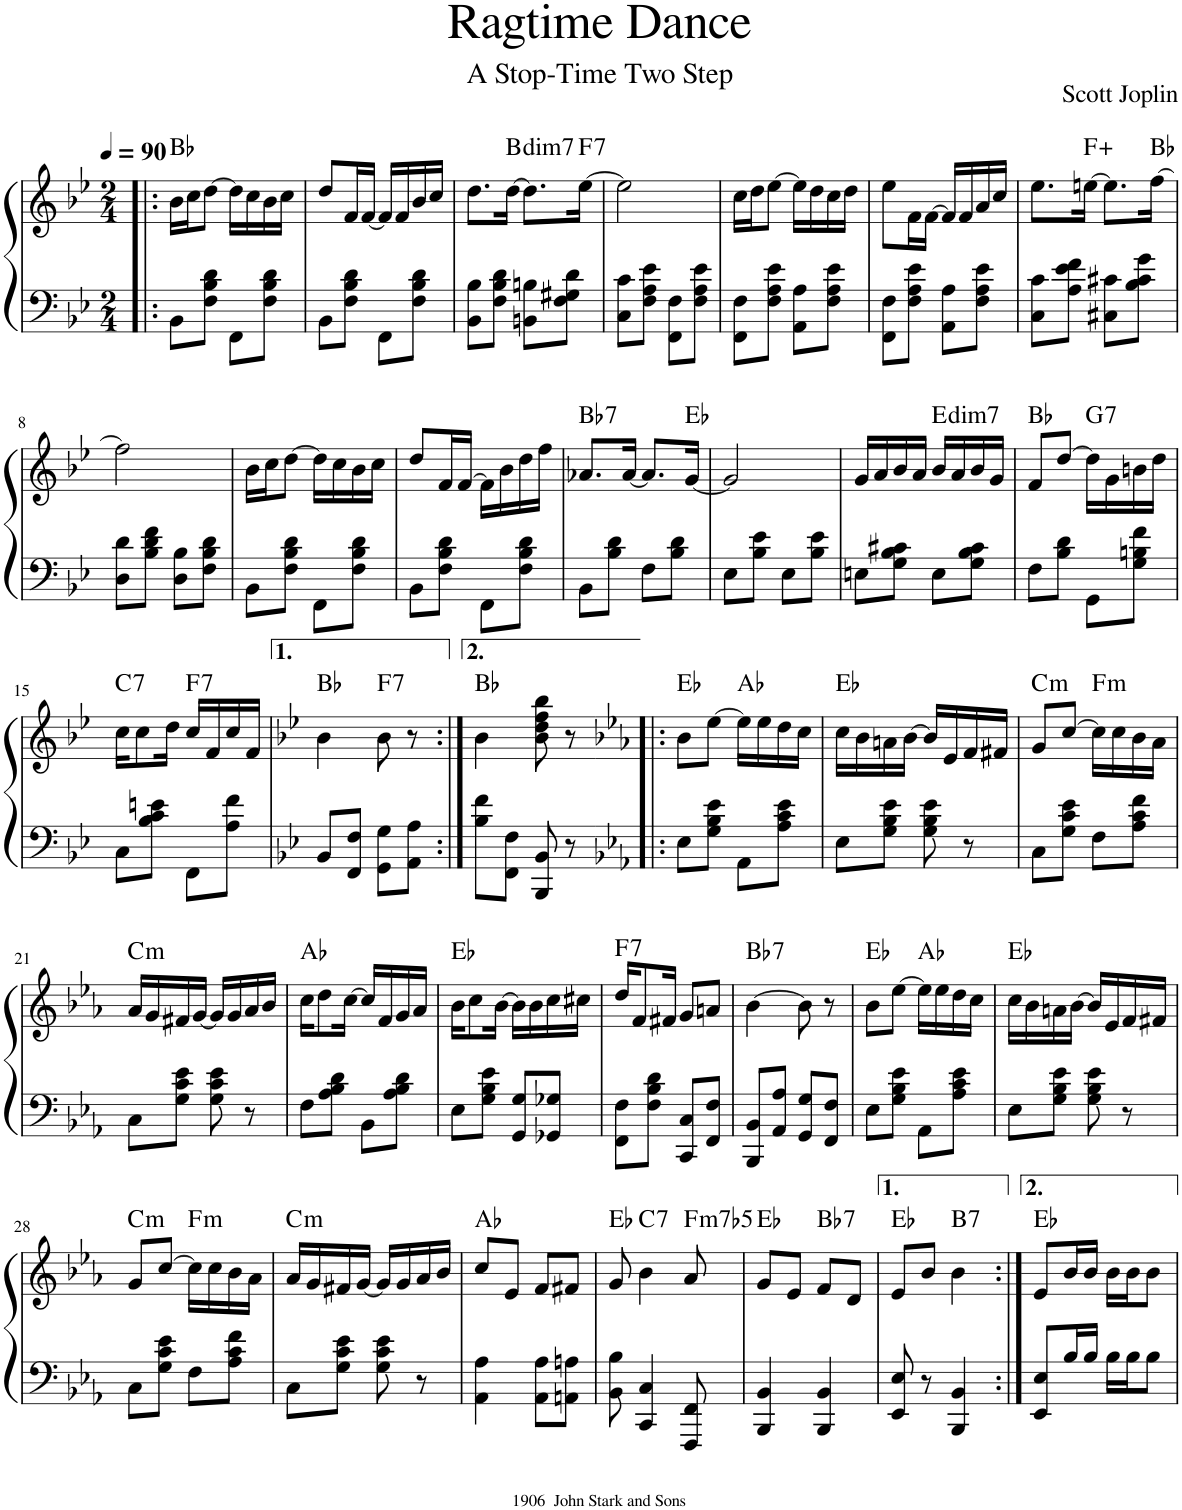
**kern	**kern	**harte
*part1	*part1	*part1
*staff2	*staff1	*
*I"Piano	*	*
*I'Pno.	*	*
*clefF4	*clefG2	*
*k[b-e-]	*k[b-e-]	*
*M2/4	*M2/4	*
*MM90	*MM90	*
=1!|:	=1!|:	=1!|:
8BB-\L	16b-\LL	Bb:maj
.	16cc\J	.
8F\ 8B-\ 8d\J	[8dd\J	.
8FF\L	16dd\LL]	.
.	16cc\	.
8F\ 8B-\ 8d\J	16b-\	.
.	16cc\JJ	.
=2	=2	=2
8BB-\L	8dd/L	.
8F\ 8B-\ 8d\J	16f/L	.
.	[16f/JJ	.
8FF\L	16f/LL]	.
.	16f/	.
8F\ 8B-\ 8d\J	16b-/	.
.	16cc/JJ	.
=3	=3	=3
8BB-\ 8B-\L	8.dd\L	.
8F\ 8B-\ 8d\J	.	.
!	!	!LO:H:kt=dim7
.	[16dd\Jk	B:dim7
8BBn\ 8Bn\L	8.dd\L]	.
8F\ 8G#X\ 8d\J	.	.
!	!	!LO:H:kt=7
.	[16ee-\Jk	F:7
=4	=4	=4
8C\ 8c\L	2ee-\]	.
8F\ 8A\ 8e-\J	.	.
8FF\ 8F\L	.	.
8F\ 8A\ 8e-\J	.	.
=5	=5	=5
8FF\ 8F\L	16cc\LL	.
.	16dd\J	.
8F\ 8A\ 8e-\J	[8ee-\J	.
8AA\ 8A\L	16ee-\LL]	.
.	16dd\	.
8F\ 8A\ 8e-\J	16cc\	.
.	16dd\JJ	.
=6	=6	=6
8FF\ 8F\L	8ee-\L	.
8F\ 8A\ 8e-\J	16f\L	.
.	[16f\JJ	.
8AA\ 8A\L	16f/LL]	.
.	16f/	.
8F\ 8A\ 8e-\J	16a/	.
.	16cc/JJ	.
=7	=7	=7
8C\ 8c\L	8.ee-\L	.
8A\ 8e-\ 8f\J	.	.
.	[16een\Jk	F:aug
8C#X\ 8c#X\L	8.ee\L]	.
8B-\ 8c#\ 8g\J	.	.
.	[16ff\Jk	Bb:maj
!!LO:LB:g=z
=8	=8	=8
8D\ 8d\L	2ff\]	.
8B-\ 8d\ 8f\J	.	.
8D\ 8B-\L	.	.
8F\ 8B-\ 8d\J	.	.
=9	=9	=9
8BB-\L	16b-\LL	.
.	16cc\J	.
8F\ 8B-\ 8d\J	[8dd\J	.
8FF\L	16dd\LL]	.
.	16cc\	.
8F\ 8B-\ 8d\J	16b-\	.
.	16cc\JJ	.
=10	=10	=10
8BB-\L	8dd/L	.
8F\ 8B-\ 8d\J	16f/L	.
.	[16f/JJ	.
8FF\L	16f\LL]	.
.	16b-\	.
8F\ 8B-\ 8d\J	16dd\	.
.	16ff\JJ	.
=11	=11	=11
!	!	!LO:H:kt=7
8BB-\L	8.a-X/L	Bb:7
8B-\ 8d\J	.	.
.	[16a-/Jk	.
8F\L	8.a-/L]	.
8B-\ 8d\J	.	.
.	[16g/Jk	Eb:maj
=12	=12	=12
8E-\L	2g/]	.
8B-\ 8e-\J	.	.
8E-\L	.	.
8B-\ 8e-\J	.	.
=13	=13	=13
8En\L	16g/LL	.
.	16a/	.
8G\ 8B-\ 8c#X\J	16b-/	.
.	16a/JJ	.
!	!	!LO:H:kt=dim7
8E\L	16b-/LL	E:dim7
.	16a/	.
8G\ 8B-\ 8c#\J	16b-/	.
.	16g/JJ	.
=14	=14	=14
8F\L	8f/L	Bb:maj
8B-\ 8d\J	[8dd/J	.
!	!	!LO:H:kt=7
8GG\L	16dd\LL]	G:7
.	16g\	.
8G\ 8Bn\ 8f\J	16bn\	.
.	16dd\JJ	.
!!LO:LB:g=z
=15	=15	=15
!	!	!LO:H:kt=7
8C\L	16cc\KL	C:7
.	8cc\	.
8B-\ 8c\ 8en\J	.	.
.	16dd\Jk	.
!	!	!LO:H:kt=7
8FF\L	16cc/LL	F:7
.	16f/	.
8A\ 8f\J	16cc/	.
.	16f/JJ	.
=16	=16	=16
*k[b-e-]	*k[b-e-]	*
8BB-/L	4b-\	Bb:maj
8FF/ 8F/J	.	.
!	!	!LO:H:kt=7
8GG\ 8G\L	8b-\	F:7
8AA\ 8A\J	8r	.
=17:|!	=17:|!	=17:|!
8B-\ 8f\L	4b-\	Bb:maj
8FF\ 8F\J	.	.
8BBB-/ 8BB-/	8b-\ 8dd\ 8ff\ 8bb-\	.
8r	8r	.
=18!|:	=18!|:	=18!|:
*k[b-e-a-]	*k[b-e-a-]	*
8E-\L	8b-\L	Eb:maj
8G\ 8B-\ 8e-\J	[8ee-\J	.
8AA-\L	16ee-\LL]	Ab:maj
.	16ee-\	.
8A-\ 8c\ 8e-\J	16dd\	.
.	16cc\JJ	.
=19	=19	=19
8E-\L	16cc\LL	Eb:maj
.	16b-\	.
8G\ 8B-\ 8e-\J	16an\	.
.	[16b-\JJ	.
8G\ 8B-\ 8e-\	16b-/LL]	.
.	16e-/	.
8r	16f/	.
.	16f#X/JJ	.
=20	=20	=20
!	!	!LO:H:kt=m
8C\L	8g/L	C:min
8G\ 8c\ 8e-\J	[8cc/J	.
!	!	!LO:H:kt=m
8F\L	16cc\LL]	F:min
.	16cc\	.
8A-\ 8c\ 8f\J	16b-\	.
.	16a-\JJ	.
!!LO:LB:g=z
=21	=21	=21
!	!	!LO:H:kt=m
8C\L	16a-/LL	C:min
.	16g/	.
8G\ 8c\ 8e-\J	16f#X/	.
.	[16g/JJ	.
8G\ 8c\ 8e-\	16g/LL]	.
.	16g/	.
8r	16a-/	.
.	16b-/JJ	.
=22	=22	=22
8F\L	16cc\KL	Ab:maj
.	8dd\	.
8A-\ 8B-\ 8d\J	.	.
.	[16cc\Jk	.
8BB-\L	16cc/LL]	.
.	16f/	.
8A-\ 8B-\ 8d\J	16g/	.
.	16a-/JJ	.
=23	=23	=23
8E-\L	16b-\KL	Eb:maj
.	8cc\	.
8G\ 8B-\ 8e-\J	.	.
.	[16b-\Jk	.
8GG/ 8G/L	16b-\LL]	.
.	16b-\	.
8GG-X/ 8G-X/J	16cc\	.
.	16cc#X\JJ	.
=24	=24	=24
!	!	!LO:H:kt=7
8FF\ 8F\L	16dd/KL	F:7
.	8f/	.
8F\ 8B-\ 8d\J	.	.
.	16f#X/Jk	.
8CC/ 8C/L	8g/L	.
8FF/ 8F/J	8an/J	.
=25	=25	=25
!	!	!LO:H:kt=7
8BBB-/ 8BB-/L	[4b-\	Bb:7
8AA-/ 8A-/J	.	.
8GG/ 8G/L	8b-\]	.
8FF/ 8F/J	8r	.
=26	=26	=26
8E-\L	8b-\L	Eb:maj
8G\ 8B-\ 8e-\J	[8ee-\J	.
8AA-\L	16ee-\LL]	Ab:maj
.	16ee-\	.
8A-\ 8c\ 8e-\J	16dd\	.
.	16cc\JJ	.
=27	=27	=27
8E-\L	16cc\LL	Eb:maj
.	16b-\	.
8G\ 8B-\ 8e-\J	16an\	.
.	[16b-\JJ	.
8G\ 8B-\ 8e-\	16b-/LL]	.
.	16e-/	.
8r	16f/	.
.	16f#X/JJ	.
!!LO:LB:g=z
=28	=28	=28
!	!	!LO:H:kt=m
8C\L	8g/L	C:min
8G\ 8c\ 8e-\J	[8cc/J	.
!	!	!LO:H:kt=m
8F\L	16cc\LL]	F:min
.	16cc\	.
8A-\ 8c\ 8f\J	16b-\	.
.	16a-\JJ	.
=29	=29	=29
!	!	!LO:H:kt=m
8C\L	16a-/LL	C:min
.	16g/	.
8G\ 8c\ 8e-\J	16f#X/	.
.	[16g/JJ	.
8G\ 8c\ 8e-\	16g/LL]	.
.	16g/	.
8r	16a-/	.
.	16b-/JJ	.
=30	=30	=30
4AA-\ 4A-\	8cc/L	Ab:maj
.	8e-/J	.
8AA-\ 8A-\L	8f/L	.
8AAn\ 8An\J	8f#X/J	.
=31	=31	=31
8BB-\ 8B-\	8g/	Eb:maj
!	!	!LO:H:kt=7
4CC/ 4C/	4b-\	C:7
!	!	!LO:H:kt=m7b5
8FFF/ 8FF/	8a-/	F:hdim7
=32	=32	=32
4BBB-/ 4BB-/	8g/L	Eb:maj
.	8e-/J	.
!	!	!LO:H:kt=7
4BBB-/ 4BB-/	8f/L	Bb:7
.	8d/J	.
=33	=33	=33
8EE-/ 8E-/	8e-/L	Eb:maj
8r	8b-/J	.
!	!	!LO:H:kt=7
4BBB-/ 4BB-/	4b-\	B:7
=34:|!	=34:|!	=34:|!
8EE-/ 8E-/L	8e-/L	Eb:maj
16B-/L	16b-/L	.
16B-/JJ	16b-/JJ	.
16B-\LL	16b-\LL	.
16B-\J	16b-\J	.
8B-\J	8b-\J	.
=	=	=
*-	*-	*-
